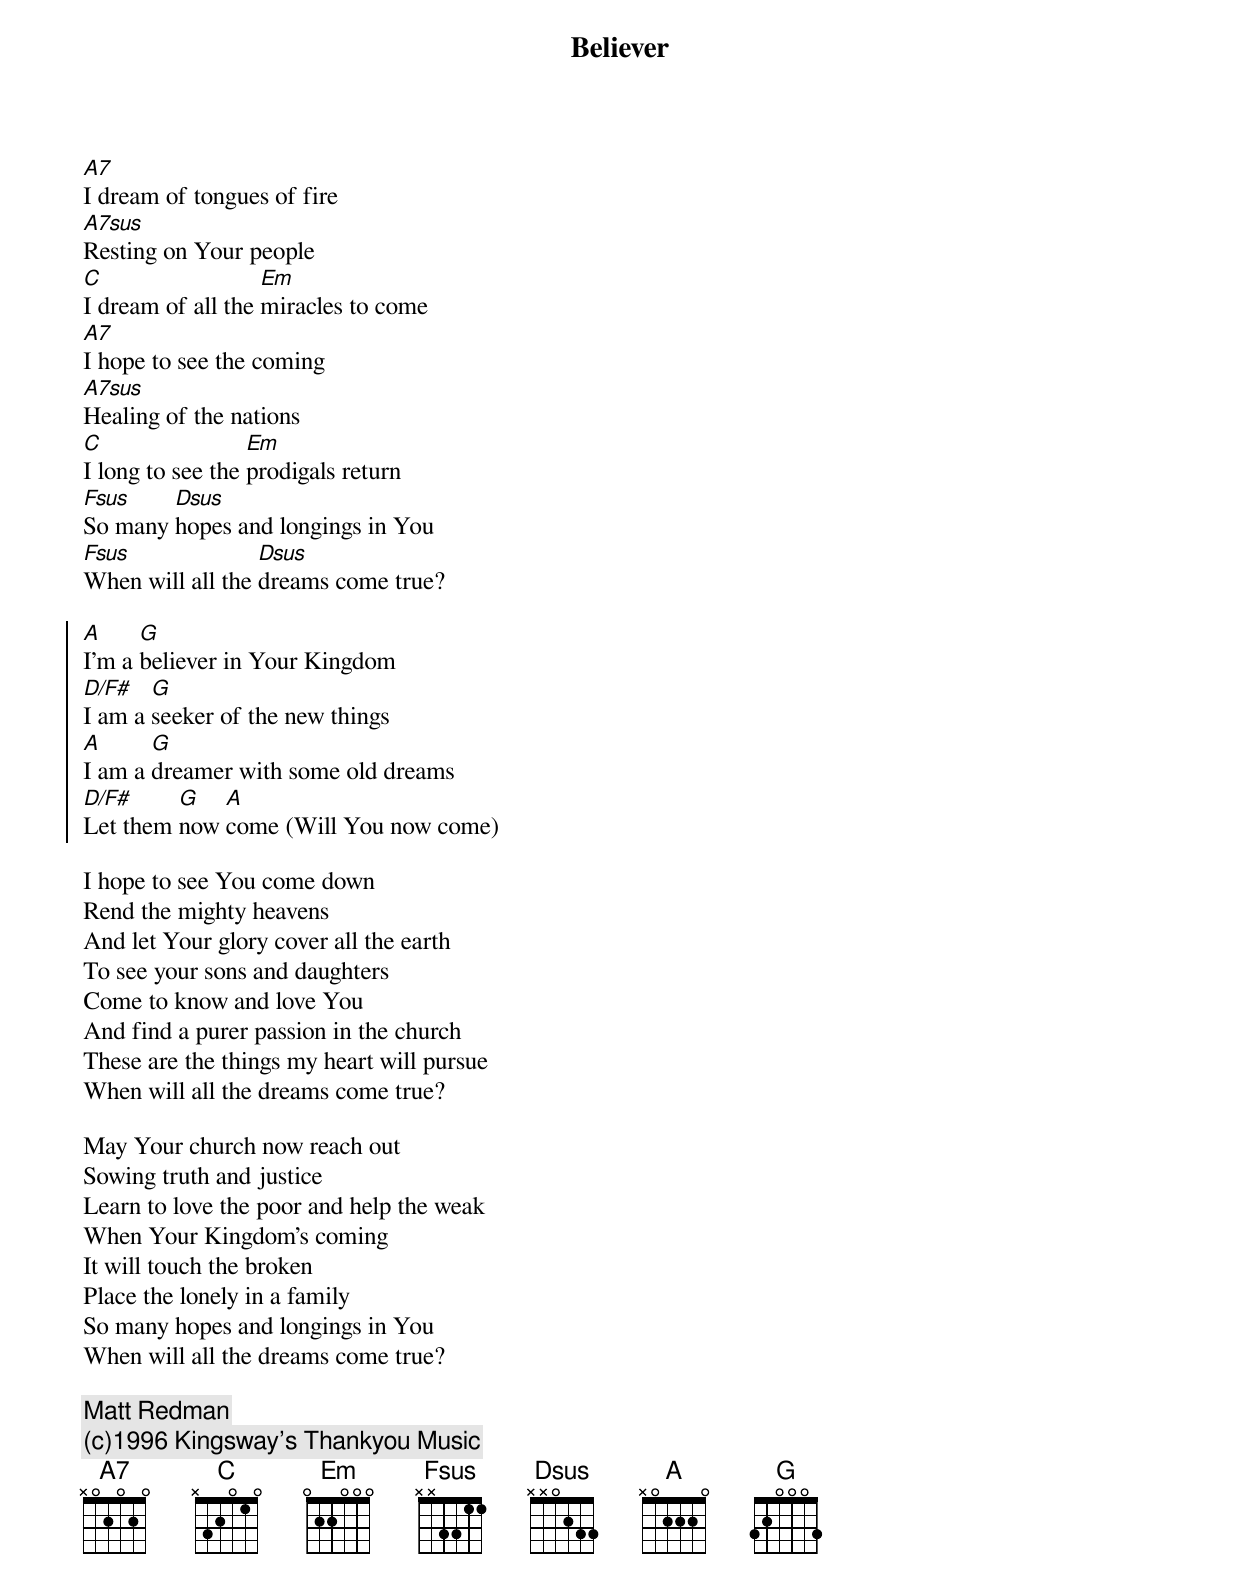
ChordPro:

{title:Believer}
[A7]I dream of tongues of fire
[A7sus]Resting on Your people
[C]I dream of all the [Em]miracles to come
[A7]I hope to see the coming
[A7sus]Healing of the nations
[C]I long to see the [Em]prodigals return
[Fsus]So many [Dsus]hopes and longings in You
[Fsus]When will all the [Dsus]dreams come true?

{soc}
[A]I'm a [G]believer in Your Kingdom
[D/F#]I am a [G]seeker of the new things
[A]I am a [G]dreamer with some old dreams
[D/F#]Let them [G]now [A]come (Will You now come)
{eoc}

I hope to see You come down
Rend the mighty heavens
And let Your glory cover all the earth
To see your sons and daughters
Come to know and love You
And find a purer passion in the church
These are the things my heart will pursue
When will all the dreams come true?

May Your church now reach out
Sowing truth and justice
Learn to love the poor and help the weak
When Your Kingdom's coming
It will touch the broken
Place the lonely in a family
So many hopes and longings in You
When will all the dreams come true?

{comment:Matt Redman}
{comment:(c)1996 Kingsway's Thankyou Music}
